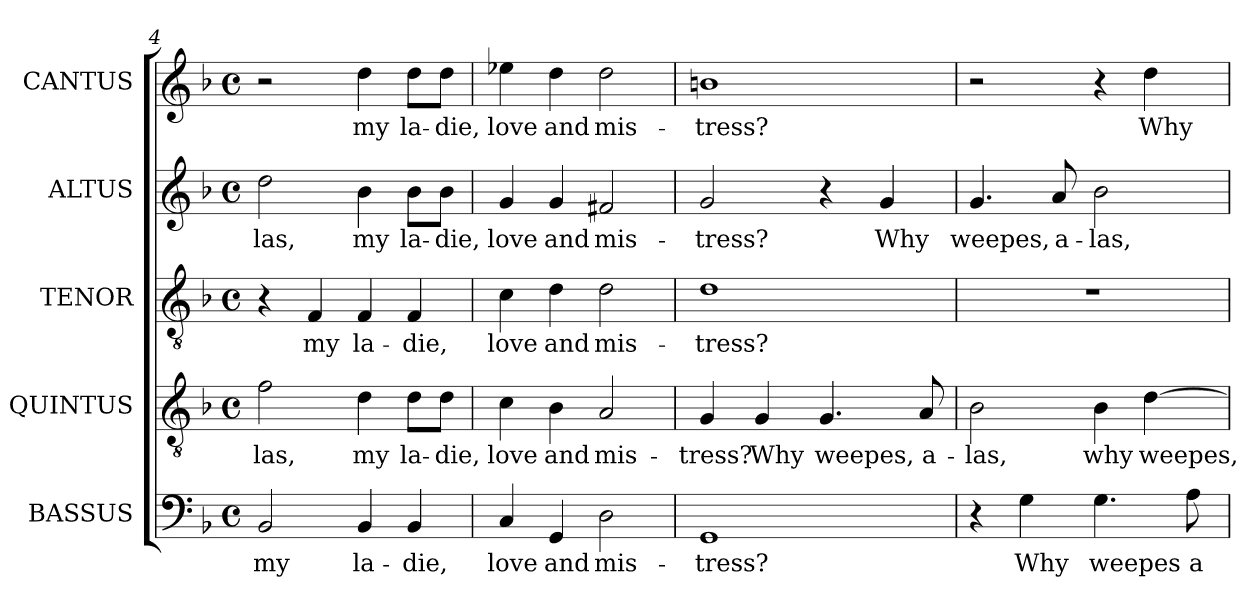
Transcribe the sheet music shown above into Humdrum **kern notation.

**kern	**text	**kern	**text	**kern	**text	**kern	**text	**kern	**text
*part5	*part5	*part4	*part4	*part3	*part3	*part2	*part2	*part1	*part1
*staff5	*staff5	*staff4	*staff4	*staff3	*staff3	*staff2	*staff2	*staff1	*staff1
*I"BASSUS	*	*I"QUINTUS	*	*I"TENOR	*	*I"ALTUS	*	*I"CANTUS	*
*I'B	*	*I'T	*	*	*	*	*	*I'S	*
*clefF4	*	*clefGv2	*	*clefGv2	*	*clefG2	*	*clefG2	*
*	*	*ITrd7c12	*	*ITrd7c12	*	*	*	*	*
*k[b-]	*	*k[b-]	*	*k[b-]	*	*k[b-]	*	*k[b-]	*
*d:	*	*d:	*	*d:	*	*d:	*	*d:	*
*M4/4	*	*M4/4	*	*M4/4	*	*M4/4	*	*M4/4	*
*met(c)	*	*met(c)	*	*met(c)	*	*met(c)	*	*met(c)	*
=4	=4	=4	=4	=4	=4	=4	=4	=4	=4
!	!LO:LY:b:color=#000000	!	!	!	!	!	!	!	!
!	!	!	!LO:LY:b:color=#000000	!	!	!	!	!	!
!	!	!	!	!	!	!	!LO:LY:b:color=#000000	!	!
2BB-i/	my	2Fi\	-las,	4r	.	2ddi\	-las,	2r	.
!	!	!	!	!	!LO:LY:b:color=#000000	!	!	!	!
.	.	.	.	4FFi/	my	.	.	.	.
!	!LO:LY:b:color=#000000	!	!	!	!	!	!	!	!
!	!	!	!LO:LY:b:color=#000000	!	!	!	!	!	!
!	!	!	!	!	!LO:LY:b:color=#000000	!	!	!	!
!	!	!	!	!	!	!	!LO:LY:b:color=#000000	!	!
!	!	!	!	!	!	!	!	!	!LO:LY:b:color=#000000
4BB-i/	la-	4Di\	my	4FFi/	la-	4b-i\	my	4ddi\	my
!	!LO:LY:b:color=#000000	!	!	!	!	!	!	!	!
!	!	!	!LO:LY:b:color=#000000	!	!	!	!	!	!
!	!	!	!	!	!LO:LY:b:color=#000000	!	!	!	!
!	!	!	!	!	!	!	!LO:LY:b:color=#000000	!	!
!	!	!	!	!	!	!	!	!	!LO:LY:b:color=#000000
4BB-i/	-die,	8Di\L	la-	4FFi/	-die,	8b-i\L	la-	8ddi\L	la-
!	!	!	!LO:LY:b:color=#000000	!	!	!	!	!	!
!	!	!	!	!	!	!	!LO:LY:b:color=#000000	!	!
!	!	!	!	!	!	!	!	!	!LO:LY:b:color=#000000
.	.	8Di\J	-die,	.	.	8b-i\J	-die,	8ddi\J	-die,
=5	=5	=5	=5	=5	=5	=5	=5	=5	=5
!	!LO:LY:b:color=#000000	!	!	!	!	!	!	!	!
!	!	!	!LO:LY:b:color=#000000	!	!	!	!	!	!
!	!	!	!	!	!LO:LY:b:color=#000000	!	!	!	!
!	!	!	!	!	!	!	!LO:LY:b:color=#000000	!	!
!	!	!	!	!	!	!	!	!	!LO:LY:b:color=#000000
4Ci/	love	4Ci\	love	4Ci\	love	4gi/	love	4ee-Xi\	love
!	!LO:LY:b:color=#000000	!	!	!	!	!	!	!	!
!	!	!	!LO:LY:b:color=#000000	!	!	!	!	!	!
!	!	!	!	!	!LO:LY:b:color=#000000	!	!	!	!
!	!	!	!	!	!	!	!LO:LY:b:color=#000000	!	!
!	!	!	!	!	!	!	!	!	!LO:LY:b:color=#000000
4GGi/	and	4BB-i\	and	4Di\	and	4gi/	and	4ddi\	and
!	!LO:LY:b:color=#000000	!	!	!	!	!	!	!	!
!	!	!	!LO:LY:b:color=#000000	!	!	!	!	!	!
!	!	!	!	!	!LO:LY:b:color=#000000	!	!	!	!
!	!	!	!	!	!	!	!LO:LY:b:color=#000000	!	!
!	!	!	!	!	!	!	!	!	!LO:LY:b:color=#000000
2Di\	mis-	2AAi/	mis-	2Di\	mis-	2f#Xi/	mis-	2ddi\	mis-
!!LO:LB:g=z
=6	=6	=6	=6	=6	=6	=6	=6	=6	=6
!	!LO:LY:b:color=#000000	!	!	!	!	!	!	!	!
!	!	!	!LO:LY:b:color=#000000	!	!	!	!	!	!
!	!	!	!	!	!LO:LY:b:color=#000000	!	!	!	!
!	!	!	!	!	!	!	!LO:LY:b:color=#000000	!	!
!	!	!	!	!	!	!	!	!	!LO:LY:b:color=#000000
1GGi	-tress?	4GGi/	-tress?	1Di	-tress?	2gi/	-tress?	1bni	-tress?
!	!	!	!LO:LY:b:color=#000000	!	!	!	!	!	!
.	.	4GGi/	Why	.	.	.	.	.	.
!	!	!	!LO:LY:b:color=#000000	!	!	!	!	!	!
.	.	4.GGi/	weepes,	.	.	4r	.	.	.
!	!	!	!	!	!	!	!LO:LY:b:color=#000000	!	!
.	.	.	.	.	.	4gi/	Why	.	.
!	!	!	!LO:LY:b:color=#000000	!	!	!	!	!	!
.	.	8AAi/	a-	.	.	.	.	.	.
=7	=7	=7	=7	=7	=7	=7	=7	=7	=7
!	!	!	!LO:LY:b:color=#000000	!	!	!	!	!	!
!	!	!	!	!	!	!	!LO:LY:b:color=#000000	!	!
4r	.	2BB-i\	-las,	1r	.	4.gi/	weepes,	2r	.
!	!LO:LY:b:color=#000000	!	!	!	!	!	!	!	!
4Gi\	Why	.	.	.	.	.	.	.	.
!	!	!	!	!	!	!	!LO:LY:b:color=#000000	!	!
.	.	.	.	.	.	8ai/	a-	.	.
!	!LO:LY:b:color=#000000	!	!	!	!	!	!	!	!
!	!	!	!LO:LY:b:color=#000000	!	!	!	!	!	!
!	!	!	!	!	!	!	!LO:LY:b:color=#000000	!	!
4.Gi\	weepes	4BB-i\	why	.	.	2b-i\	-las,	4r	.
!	!	!	!LO:LY:b:color=#000000	!	!	!	!	!	!
!	!	!	!	!	!	!	!	!	!LO:LY:b:color=#000000
.	.	[>4Di\	weepes,	.	.	.	.	4ddi\	Why
!	!LO:LY:b:color=#000000	!	!	!	!	!	!	!	!
8Ai\	a-	.	.	.	.	.	.	.	.
=	=	=	=	=	=	=	=	=	=
*-	*-	*-	*-	*-	*-	*-	*-	*-	*-
